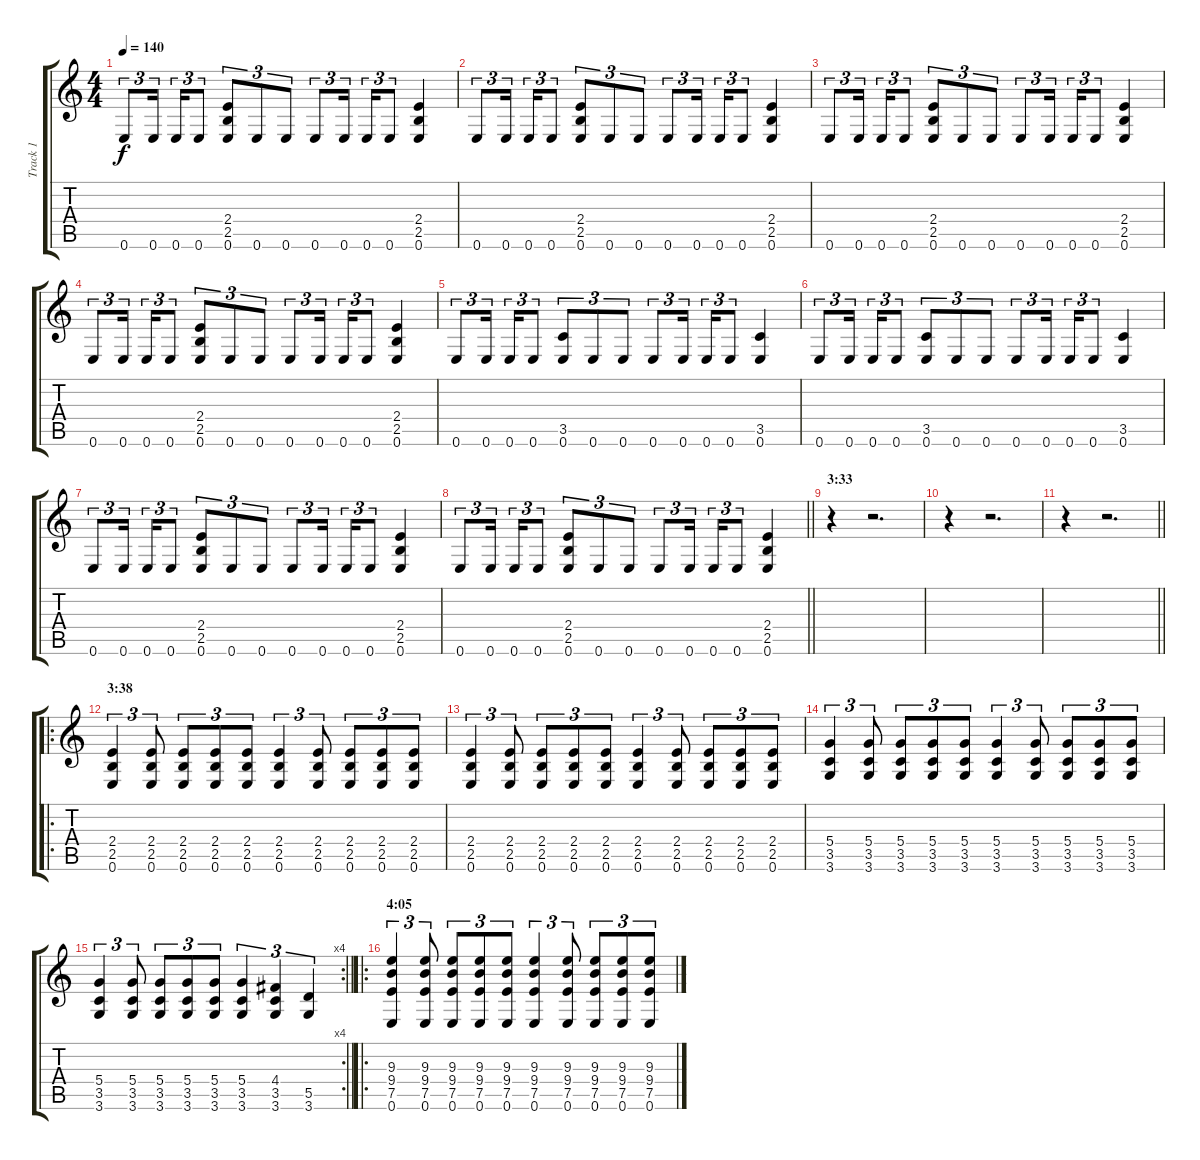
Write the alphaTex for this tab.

\track ("Track 1" "Track 1") {instrument distortionguitar}
\staff {score tabs}
\tuning (E4 B3 G3 D3 A2 E2) {hide}
\ts (4 4)
\tempo 140
\clef g2
\ks c
0.6.8{tu (3 2) dy f} 0.6.16{tu (3 2) beam splitsecondary} 0.6.16{tu (3 2)} 0.6.8{tu (3 2)} (2.4 2.5 0.6).8{tu (3 2)} 0.6.8{tu (3 2)} 0.6.8{tu (3 2)} 0.6.8{tu (3 2)} 0.6.16{tu (3 2) beam splitsecondary} 0.6.16{tu (3 2)} 0.6.8{tu (3 2)} (2.4 2.5 0.6).4 |
0.6.8{tu (3 2)} 0.6.16{tu (3 2) beam splitsecondary} 0.6.16{tu (3 2)} 0.6.8{tu (3 2)} (2.4 2.5 0.6).8{tu (3 2)} 0.6.8{tu (3 2)} 0.6.8{tu (3 2)} 0.6.8{tu (3 2)} 0.6.16{tu (3 2) beam splitsecondary} 0.6.16{tu (3 2)} 0.6.8{tu (3 2)} (2.4 2.5 0.6).4 |
0.6.8{tu (3 2)} 0.6.16{tu (3 2) beam splitsecondary} 0.6.16{tu (3 2)} 0.6.8{tu (3 2)} (2.4 2.5 0.6).8{tu (3 2)} 0.6.8{tu (3 2)} 0.6.8{tu (3 2)} 0.6.8{tu (3 2)} 0.6.16{tu (3 2) beam splitsecondary} 0.6.16{tu (3 2)} 0.6.8{tu (3 2)} (2.4 2.5 0.6).4 |
0.6.8{tu (3 2)} 0.6.16{tu (3 2) beam splitsecondary} 0.6.16{tu (3 2)} 0.6.8{tu (3 2)} (2.4 2.5 0.6).8{tu (3 2)} 0.6.8{tu (3 2)} 0.6.8{tu (3 2)} 0.6.8{tu (3 2)} 0.6.16{tu (3 2) beam splitsecondary} 0.6.16{tu (3 2)} 0.6.8{tu (3 2)} (2.4 2.5 0.6).4 |
0.6.8{tu (3 2)} 0.6.16{tu (3 2) beam splitsecondary} 0.6.16{tu (3 2)} 0.6.8{tu (3 2)} (3.5 0.6).8{tu (3 2)} 0.6.8{tu (3 2)} 0.6.8{tu (3 2)} 0.6.8{tu (3 2)} 0.6.16{tu (3 2) beam splitsecondary} 0.6.16{tu (3 2)} 0.6.8{tu (3 2)} (3.5 0.6).4 |
0.6.8{tu (3 2)} 0.6.16{tu (3 2) beam splitsecondary} 0.6.16{tu (3 2)} 0.6.8{tu (3 2)} (3.5 0.6).8{tu (3 2)} 0.6.8{tu (3 2)} 0.6.8{tu (3 2)} 0.6.8{tu (3 2)} 0.6.16{tu (3 2) beam splitsecondary} 0.6.16{tu (3 2)} 0.6.8{tu (3 2)} (3.5 0.6).4 |
0.6.8{tu (3 2)} 0.6.16{tu (3 2) beam splitsecondary} 0.6.16{tu (3 2)} 0.6.8{tu (3 2)} (2.4 2.5 0.6).8{tu (3 2)} 0.6.8{tu (3 2)} 0.6.8{tu (3 2)} 0.6.8{tu (3 2)} 0.6.16{tu (3 2) beam splitsecondary} 0.6.16{tu (3 2)} 0.6.8{tu (3 2)} (2.4 2.5 0.6).4 |
\barLineRight lightlight
0.6.8{tu (3 2)} 0.6.16{tu (3 2) beam splitsecondary} 0.6.16{tu (3 2)} 0.6.8{tu (3 2)} (2.4 2.5 0.6).8{tu (3 2)} 0.6.8{tu (3 2)} 0.6.8{tu (3 2)} 0.6.8{tu (3 2)} 0.6.16{tu (3 2) beam splitsecondary} 0.6.16{tu (3 2)} 0.6.8{tu (3 2)} (2.4 2.5 0.6).4 |
\section ("" "3:33")
r.4 r.2{d} |
r.4 r.2{d} |
\barLineRight lightlight
r.4 r.2{d} |
\ro
\section ("" "3:38")
(2.4 2.5 0.6).4{tu (3 2)} (2.4 2.5 0.6).8{tu (3 2)} (2.4 2.5 0.6).8{tu (3 2)} (2.4 2.5 0.6).8{tu (3 2)} (2.4 2.5 0.6).8{tu (3 2)} (2.4 2.5 0.6).4{tu (3 2)} (2.4 2.5 0.6).8{tu (3 2)} (2.4 2.5 0.6).8{tu (3 2)} (2.4 2.5 0.6).8{tu (3 2)} (2.4 2.5 0.6).8{tu (3 2)} |
(2.4 2.5 0.6).4{tu (3 2)} (2.4 2.5 0.6).8{tu (3 2)} (2.4 2.5 0.6).8{tu (3 2)} (2.4 2.5 0.6).8{tu (3 2)} (2.4 2.5 0.6).8{tu (3 2)} (2.4 2.5 0.6).4{tu (3 2)} (2.4 2.5 0.6).8{tu (3 2)} (2.4 2.5 0.6).8{tu (3 2)} (2.4 2.5 0.6).8{tu (3 2)} (2.4 2.5 0.6).8{tu (3 2)} |
(5.4 3.5 3.6).4{tu (3 2)} (5.4 3.5 3.6).8{tu (3 2)} (5.4 3.5 3.6).8{tu (3 2)} (5.4 3.5 3.6).8{tu (3 2)} (5.4 3.5 3.6).8{tu (3 2)} (5.4 3.5 3.6).4{tu (3 2)} (5.4 3.5 3.6).8{tu (3 2)} (5.4 3.5 3.6).8{tu (3 2)} (5.4 3.5 3.6).8{tu (3 2)} (5.4 3.5 3.6).8{tu (3 2)} |
\rc 4
\barLineRight lightlight
(5.4 3.5 3.6).4{tu (3 2)} (5.4 3.5 3.6).8{tu (3 2)} (5.4 3.5 3.6).8{tu (3 2)} (5.4 3.5 3.6).8{tu (3 2)} (5.4 3.5 3.6).8{tu (3 2)} (5.4 3.5 3.6).4{tu (3 2)} (4.4 3.5 3.6).4{tu (3 2)} (5.5 3.6).4{tu (3 2)} |
\ro
\section ("" "4:05")
(9.3 9.4 7.5 0.6).4{tu (3 2)} (9.3 9.4 7.5 0.6).8{tu (3 2)} (9.3 9.4 7.5 0.6).8{tu (3 2)} (9.3 9.4 7.5 0.6).8{tu (3 2)} (9.3 9.4 7.5 0.6).8{tu (3 2)} (9.3 9.4 7.5 0.6).4{tu (3 2)} (9.3 9.4 7.5 0.6).8{tu (3 2)} (9.3 9.4 7.5 0.6).8{tu (3 2)} (9.3 9.4 7.5 0.6).8{tu (3 2)} (9.3 9.4 7.5 0.6).8{tu (3 2)}
